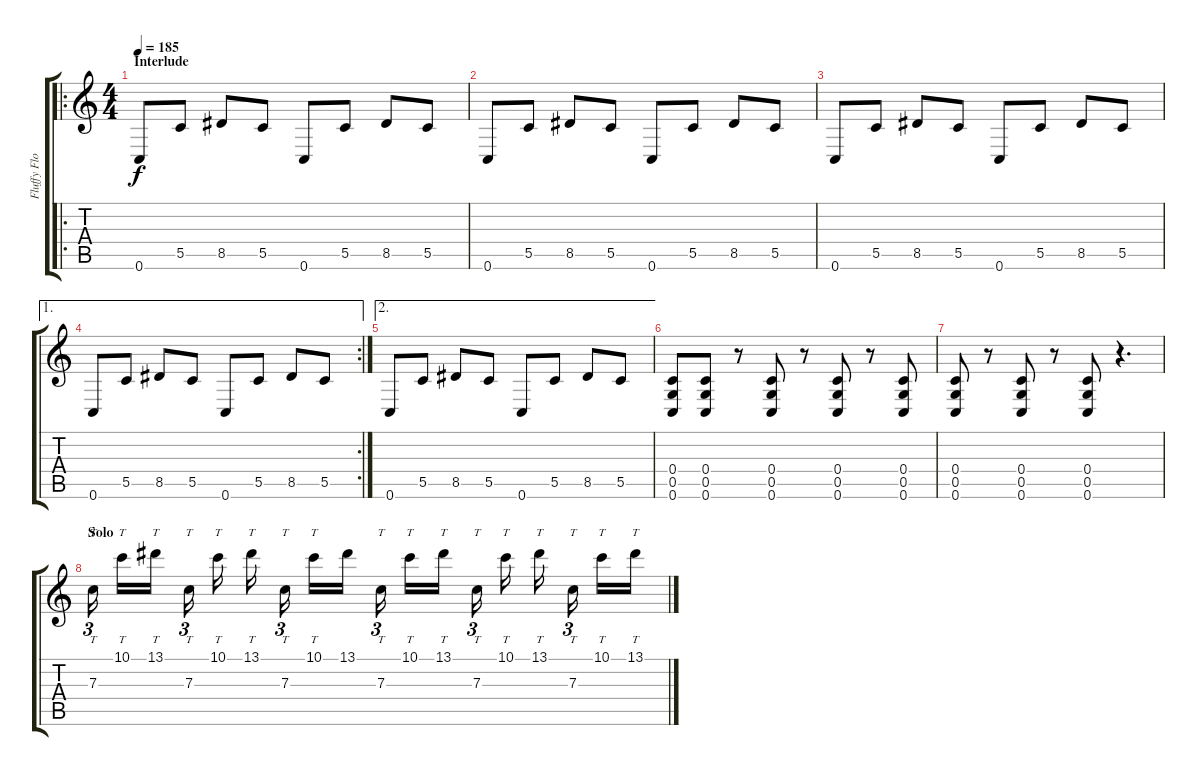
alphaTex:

\track ("Fluffy Floyd" "Fluffy Flo") {instrument distortionguitar}
\staff {score tabs}
\tuning (D4 A3 F3 C3 G2 C2) {hide}
\ro
\ts (4 4)
\section ("" "Interlude")
\tempo 185
\clef g2
\ks c
0.6.8{dy f} 5.5.8 8.5.8 5.5.8 0.6.8 5.5.8 8.5.8 5.5.8 |
0.6.8 5.5.8 8.5.8 5.5.8 0.6.8 5.5.8 8.5.8 5.5.8 |
0.6.8 5.5.8 8.5.8 5.5.8 0.6.8 5.5.8 8.5.8 5.5.8 |
\ae 1
\rc 2
0.6.8 5.5.8 8.5.8 5.5.8 0.6.8 5.5.8 8.5.8 5.5.8 |
\ae 2
0.6.8 5.5.8 8.5.8 5.5.8 0.6.8 5.5.8 8.5.8 5.5.8 |
(0.4 0.5 0.6).8 (0.4 0.5 0.6).8 r.8 (0.4 0.5 0.6).8 r.8 (0.4 0.5 0.6).8 r.8 (0.4 0.5 0.6).8 |
(0.4 0.5 0.6).8 r.8 (0.4 0.5 0.6).8 r.8 (0.4 0.5 0.6).8 r.4{d} |
\section ("" "Solo")
7.3.16{tt tu (3 2)} 10.1.16{tt} 13.1.16{tt} 7.3.16{tt tu (3 2)} 10.1.16{tt} 13.1.16{tt} 7.3.16{tt tu (3 2)} 10.1.16{tt} 13.1.16 7.3.16{tt tu (3 2)} 10.1.16{tt} 13.1.16{tt} 7.3.16{tt tu (3 2)} 10.1.16{tt} 13.1.16{tt} 7.3.16{tt tu (3 2)} 10.1.16{tt} 13.1.16{tt}
